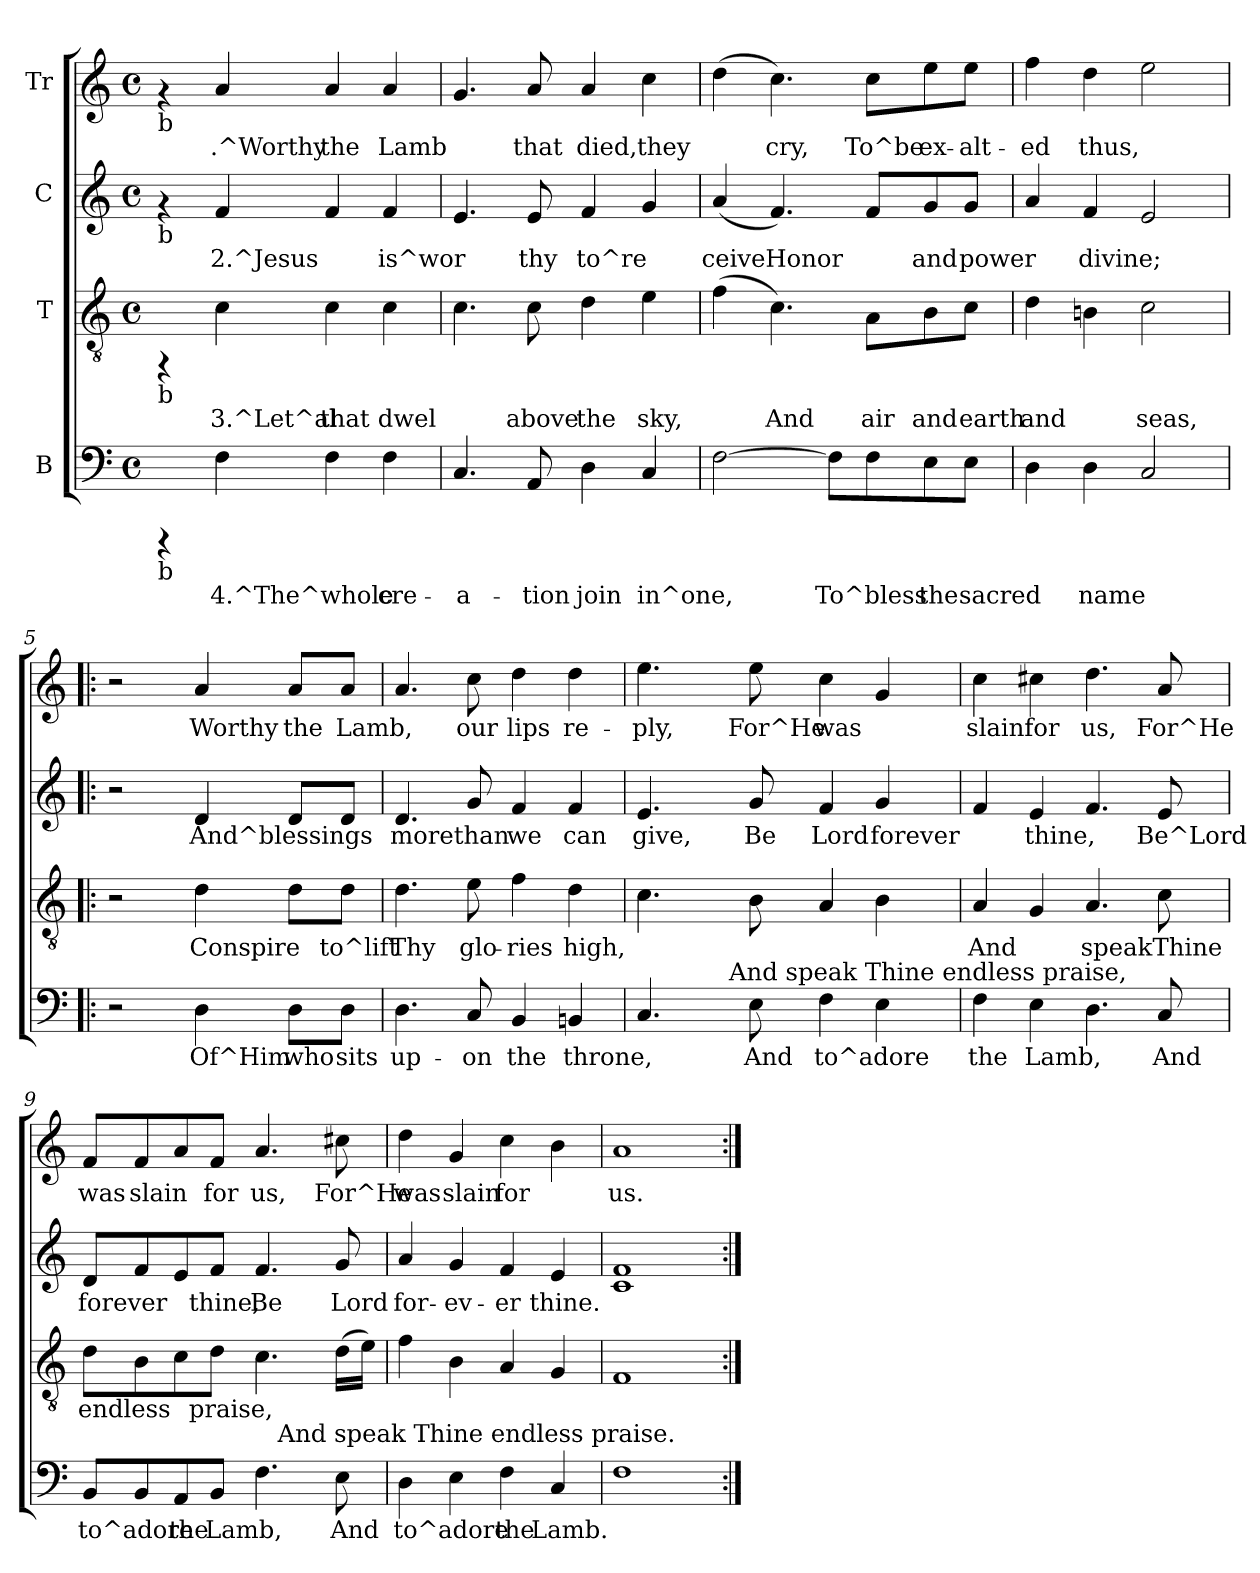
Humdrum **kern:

**kern	**text	**kern	**text	**kern	**text	**kern	**text
*part4	*part4	*part3	*part3	*part2	*part2	*part1	*part1
*staff4	*staff4	*staff3	*staff3	*staff2	*staff2	*staff1	*staff1
*I"B	*	*I"T	*	*I"C	*	*I"Tr	*
!!LO:PB:g=z
*stria5	*	*stria5	*	*stria5	*	*stria5	*
*clefF4	*	*clefGv2	*	*clefG2	*	*clefG2	*
*k[]	*	*k[]	*	*k[]	*	*k[]	*
*C:	*	*C:	*	*C:	*	*C:	*
*M4/4	*	*M4/4	*	*M4/4	*	*M4/4	*
*met(c)	*	*met(c)	*	*met(c)	*	*met(c)	*
=1	=1	=1	=1	=1	=1	=1	=1
!	!	!	!	!	!	!LO:TX:b:t=b	!
!	!	!	!	!LO:TX:b:t=b	!	!	!
!	!	!LO:TX:b:t=b	!	!	!	!	!
!LO:TX:b:t=b	!	!	!	!	!	!	!
4rCCC	.	4rFF	.	4rf	.	4rf	.
!	!LO:LY:b:rj	!	!LO:LY:b:rj	!	!LO:LY:b:rj	!	!LO:LY:b:rj
4F\	4.^The^whole	4c\	3.^Let^al	4f/	2.^Jesus	4a/	.^Worthy
!	!LO:LY:b:rj	!	!LO:LY:b:rj	!	!LO:LY:b:rj	!	!LO:LY:b:rj
4F\	.	4c\	that	4f/	.	4a/	the
!	!LO:LY:b:rj	!	!LO:LY:b:rj	!	!LO:LY:b:rj	!	!LO:LY:b:rj
4F\	cre-	4c\	dwel	4f/	is^wor-	4a/	Lamb
=2	=2	=2	=2	=2	=2	=2	=2
!	!LO:LY:b:rj	!	!LO:LY:b:rj	!	!LO:LY:b:rj	!	!LO:LY:b:rj
4.C/	-a-	4.c\	.	4.e/	--	4.g/	.
!	!LO:LY:b:rj	!	!LO:LY:b:rj	!	!LO:LY:b:rj	!	!LO:LY:b:rj
8AA/	-tion	8c\	above	8e/	-thy	8a/	that
!	!LO:LY:b:rj	!	!LO:LY:b:rj	!	!LO:LY:b:rj	!	!LO:LY:b:rj
4D\	join	4d\	the	4f/	to^re-	4a/	died,
!	!LO:LY:b:rj	!	!LO:LY:b:rj	!	!LO:LY:b:rj	!	!LO:LY:b:rj
4C/	in^one,	4e\	sky,	4g/	--	4cc\	they
=3	=3	=3	=3	=3	=3	=3	=3
!	!LO:LY:b:rj	!	!LO:LY:b:rj	!	!LO:LY:b:rj	!	!LO:LY:b:rj
[>2F\	.	(>4f\	.	(<4a/	-ceive	(>4dd\	.
!	!	!	!LO:LY:b:rj	!	!LO:LY:b:rj	!	!LO:LY:b:rj
.	.	4.c\)	And	4.f/)	Honor	4.cc\)	cry,
!	!LO:LY:b:rj	!	!	!	!	!	!
8F\L]	To^bless	.	.	.	.	.	.
!	!LO:LY:b:rj	!	!LO:LY:b:rj	!	!LO:LY:b:rj	!	!LO:LY:b:rj
8F\	.	8A\L	air	8f/L	.	8cc\L	To^be
!	!LO:LY:b:rj	!	!LO:LY:b:rj	!	!LO:LY:b:rj	!	!LO:LY:b:rj
8E\	the	8B\	and	8g/	and	8ee\	ex-
!	!LO:LY:b:rj	!	!LO:LY:b:rj	!	!LO:LY:b:rj	!	!LO:LY:b:rj
8E\J	sacred	8c\J	earth	8g/J	power	8ee\J	-alt-
=4	=4	=4	=4	=4	=4	=4	=4
!	!LO:LY:b:rj	!	!LO:LY:b:rj	!	!LO:LY:b:rj	!	!LO:LY:b:rj
4D\	.	4d\	and	4a/	.	4ff\	-ed
!	!LO:LY:b:rj	!	!LO:LY:b:rj	!	!LO:LY:b:rj	!	!LO:LY:b:rj
4D\	name	4Bn\	.	4f/	divine;	4dd\	thus,
!	!LO:LY:b:rj	!	!LO:LY:b:rj	!	!LO:LY:b:rj	!	!LO:LY:b:rj
2C/	.	2c\	seas,	2e/	.	2ee\	.
=5!|:	=5!|:	=5!|:	=5!|:	=5!|:	=5!|:	=5!|:	=5!|:
2r	.	2r	.	2r	.	2r	.
!	!LO:LY:b:rj	!	!LO:LY:b:rj	!	!LO:LY:b:rj	!	!LO:LY:b:rj
4D\	Of^Him	4d\	Conspire	4d/	And^blessings	4a/	Worthy
!	!LO:LY:b:rj	!	!LO:LY:b:rj	!	!LO:LY:b:rj	!	!LO:LY:b:rj
8D\L	who	8d\L	.	8d/L	.	8a/L	the
!	!LO:LY:b:rj	!	!LO:LY:b:rj	!	!LO:LY:b:rj	!	!LO:LY:b:rj
8D\J	sits	8d\J	to^lift	8d/J	.	8a/J	Lamb,
=6	=6	=6	=6	=6	=6	=6	=6
!	!LO:LY:b:rj	!	!LO:LY:b:rj	!	!LO:LY:b:rj	!	!LO:LY:b:rj
4.D\	up-	4.d\	Thy	4.d/	more	4.a/	.
!	!LO:LY:b:rj	!	!LO:LY:b:rj	!	!LO:LY:b:rj	!	!LO:LY:b:rj
8C/	-on	8e\	glo-	8g/	than	8cc\	our
!	!LO:LY:b:rj	!	!LO:LY:b:rj	!	!LO:LY:b:rj	!	!LO:LY:b:rj
4BB/	the	4f\	-ries	4f/	we	4dd\	lips
!	!LO:LY:b:rj	!	!LO:LY:b:rj	!	!LO:LY:b:rj	!	!LO:LY:b:rj
4BBn/	throne,	4d\	high,	4f/	can	4dd\	re-
=7	=7	=7	=7	=7	=7	=7	=7
!	!LO:LY:b:rj	!	!LO:LY:b:rj	!	!LO:LY:b:rj	!	!LO:LY:b:rj
*^	*	*	*	*	*	*	*
4.C/	4ryy	.	4.c\	.	4.e/	give,	4.ee\	-ply,
.	16ryy	.	.	.	.	.	.	.
.	64ryy	.	.	.	.	.	.	.
!	!LO:TX:a:t=And speak Thine endless praise,	!	!	!	!	!	!	!
.	2ryy	.	.	.	.	.	.	.
!	!	!LO:LY:b:rj	!	!LO:LY:b:rj	!	!LO:LY:b:rj	!	!LO:LY:b:rj
8E\	.	And	8B\	.	8g/	Be	8ee\	For^He
!	!	!LO:LY:b:rj	!	!LO:LY:b:rj	!	!LO:LY:b:rj	!	!LO:LY:b:rj
4F\	.	to^adore	4A/	.	4f/	Lord	4cc\	was
!	!	!LO:LY:b:rj	!	!LO:LY:b:rj	!	!LO:LY:b:rj	!	!LO:LY:b:rj
4E\	.	.	4B\	.	4g/	forever	4g/	.
.	8ryy	.	.	.	.	.	.	.
.	32.ryy	.	.	.	.	.	.	.
=8	=8	=8	=8	=8	=8	=8	=8	=8
!	!	!LO:LY:b:rj	!	!LO:LY:b:rj	!	!LO:LY:b:rj	!	!LO:LY:b:rj
*v	*v	*	*	*	*	*	*	*
4F\	the	4A/	And	4f/	.	4cc\	slain
!	!LO:LY:b:rj	!	!LO:LY:b:rj	!	!LO:LY:b:rj	!	!LO:LY:b:rj
4E\	Lamb,	4G/	.	4e/	thine,	4cc#X\	for
!	!LO:LY:b:rj	!	!LO:LY:b:rj	!	!LO:LY:b:rj	!	!LO:LY:b:rj
4.D\	.	4.A/	speak	4.f/	.	4.dd\	us,
!	!LO:LY:b:rj	!	!LO:LY:b:rj	!	!LO:LY:b:rj	!	!LO:LY:b:rj
8C/	And	8c\	Thine	8e/	Be^Lord	8a/	For^He
=9	=9	=9	=9	=9	=9	=9	=9
!	!LO:LY:b:rj	!	!LO:LY:b:rj	!	!LO:LY:b:rj	!	!LO:LY:b:rj
*^	*	*	*	*	*	*	*
8BB/L	2ryy	to^adore	8d\L	endless	8d/L	forever	8f/L	was
!	!	!LO:LY:b:rj	!	!LO:LY:b:rj	!	!LO:LY:b:rj	!	!LO:LY:b:rj
8BB/	.	.	8B\	.	8f/	.	8f/	slain
!	!	!LO:LY:b:rj	!	!LO:LY:b:rj	!	!LO:LY:b:rj	!	!LO:LY:b:rj
8AA/	.	the	8c\	.	8e/	.	8a/	.
!	!	!LO:LY:b:rj	!	!LO:LY:b:rj	!	!LO:LY:b:rj	!	!LO:LY:b:rj
8BB/J	.	Lamb,	8d\J	praise,	8f/J	thine,	8f/J	for
!	!	!LO:LY:b:rj	!	!LO:LY:b:rj	!	!LO:LY:b:rj	!	!LO:LY:b:rj
4.F\	16ryy	.	4.c\	.	4.f/	Be	4.a/	us,
!	!LO:TX:a:t=And speak Thine endless praise.	!	!	!	!	!	!	!
.	4..ryy	.	.	.	.	.	.	.
!	!	!LO:LY:b:rj	!	!LO:LY:b:rj	!	!LO:LY:b:rj	!	!LO:LY:b:rj
8E\	.	And	(>16d\L	.	8g/	Lord	8cc#X\	For^He
!	!	!	!	!LO:LY:b:rj	!	!	!	!
.	.	.	16e\J)	.	.	.	.	.
=10	=10	=10	=10	=10	=10	=10	=10	=10
!	!	!LO:LY:b:rj	!	!LO:LY:b:rj	!	!LO:LY:b:rj	!	!LO:LY:b:rj
*v	*v	*	*	*	*	*	*	*
4D\	to^adore	4f\	.	4a/	for-	4dd\	was
!	!LO:LY:b:rj	!	!LO:LY:b:rj	!	!LO:LY:b:rj	!	!LO:LY:b:rj
4E\	.	4B\	.	4g/	-ev-	4g/	slain
!	!LO:LY:b:rj	!	!LO:LY:b:rj	!	!LO:LY:b:rj	!	!LO:LY:b:rj
4F\	the	4A/	.	4f/	-er	4cc\	for
!	!LO:LY:b:rj	!	!LO:LY:b:rj	!	!LO:LY:b:rj	!	!LO:LY:b:rj
4C/	Lamb.	4G/	.	4e/	thine.	4b\	.
=11	=11	=11	=11	=11	=11	=11	=11
!	!LO:LY:b:rj	!	!LO:LY:b:rj	!	!LO:LY:b:rj	!	!LO:LY:b:rj
1F	.	1F	.	1f 1c	.	1a	us.
=:|!	=:|!	=:|!	=:|!	=:|!	=:|!	=:|!	=:|!
*-	*-	*-	*-	*-	*-	*-	*-
